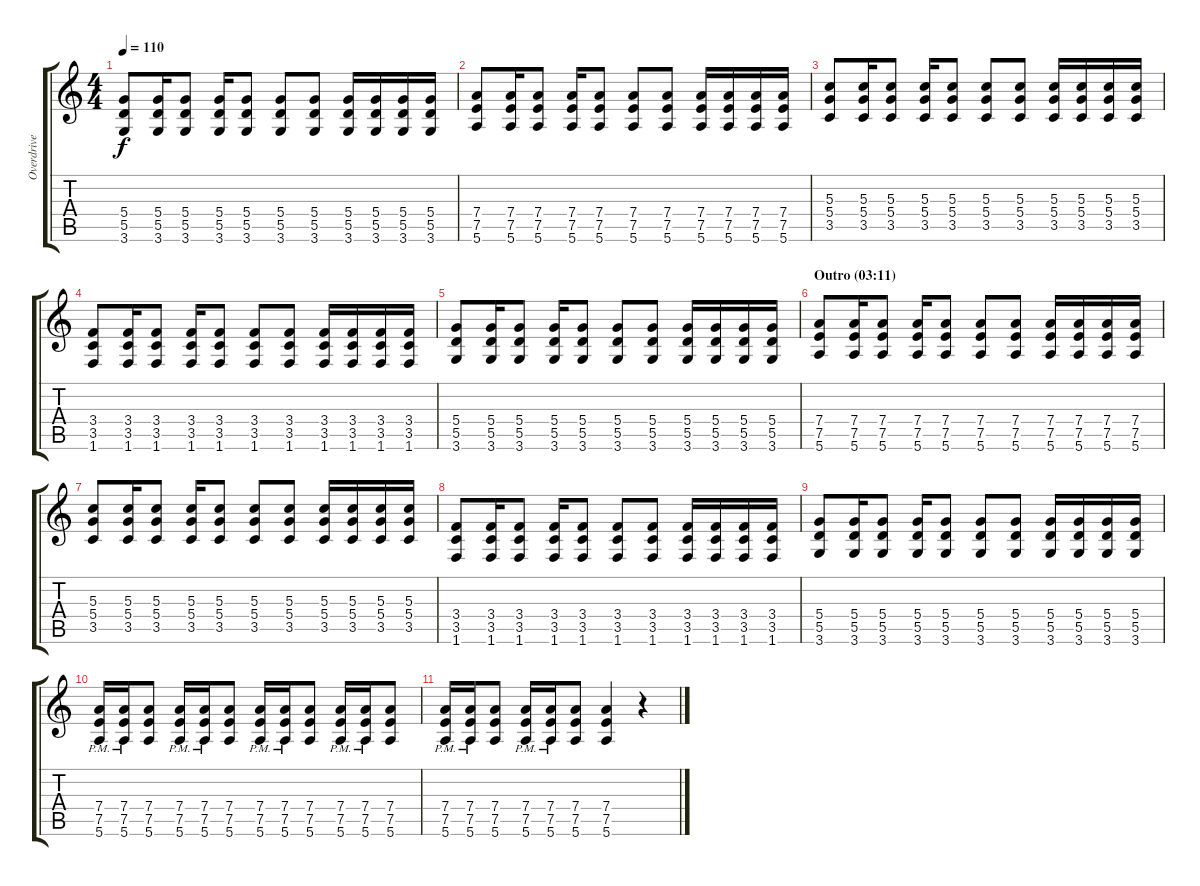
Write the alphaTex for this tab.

\track ("Overdrive" "Overdrive") {instrument overdrivenguitar}
\staff {score tabs}
\tuning (E4 B3 G3 D3 A2 E2) {hide}
\ts (4 4)
\tempo 110
\clef g2
\ks c
(5.4 5.5 3.6).8{dy f} (5.4 5.5 3.6).16 (5.4 5.5 3.6).8 (5.4 5.5 3.6).16 (5.4 5.5 3.6).8 (5.4 5.5 3.6).8 (5.4 5.5 3.6).8 (5.4 5.5 3.6).16 (5.4 5.5 3.6).16 (5.4 5.5 3.6).16 (5.4 5.5 3.6).16 |
(7.4 7.5 5.6).8 (7.4 7.5 5.6).16 (7.4 7.5 5.6).8 (7.4 7.5 5.6).16 (7.4 7.5 5.6).8 (7.4 7.5 5.6).8 (7.4 7.5 5.6).8 (7.4 7.5 5.6).16 (7.4 7.5 5.6).16 (7.4 7.5 5.6).16 (7.4 7.5 5.6).16 |
(5.3 5.4 3.5).8 (5.3 5.4 3.5).16 (5.3 5.4 3.5).8 (5.3 5.4 3.5).16 (5.3 5.4 3.5).8 (5.3 5.4 3.5).8 (5.3 5.4 3.5).8 (5.3 5.4 3.5).16 (5.3 5.4 3.5).16 (5.3 5.4 3.5).16 (5.3 5.4 3.5).16 |
(3.4 3.5 1.6).8 (3.4 3.5 1.6).16 (3.4 3.5 1.6).8 (3.4 3.5 1.6).16 (3.4 3.5 1.6).8 (3.4 3.5 1.6).8 (3.4 3.5 1.6).8 (3.4 3.5 1.6).16 (3.4 3.5 1.6).16 (3.4 3.5 1.6).16 (3.4 3.5 1.6).16 |
(5.4 5.5 3.6).8 (5.4 5.5 3.6).16 (5.4 5.5 3.6).8 (5.4 5.5 3.6).16 (5.4 5.5 3.6).8 (5.4 5.5 3.6).8 (5.4 5.5 3.6).8 (5.4 5.5 3.6).16 (5.4 5.5 3.6).16 (5.4 5.5 3.6).16 (5.4 5.5 3.6).16 |
\section ("" "Outro (03:11)")
(7.4 7.5 5.6).8 (7.4 7.5 5.6).16 (7.4 7.5 5.6).8 (7.4 7.5 5.6).16 (7.4 7.5 5.6).8 (7.4 7.5 5.6).8 (7.4 7.5 5.6).8 (7.4 7.5 5.6).16 (7.4 7.5 5.6).16 (7.4 7.5 5.6).16 (7.4 7.5 5.6).16 |
(5.3 5.4 3.5).8 (5.3 5.4 3.5).16 (5.3 5.4 3.5).8 (5.3 5.4 3.5).16 (5.3 5.4 3.5).8 (5.3 5.4 3.5).8 (5.3 5.4 3.5).8 (5.3 5.4 3.5).16 (5.3 5.4 3.5).16 (5.3 5.4 3.5).16 (5.3 5.4 3.5).16 |
(3.4 3.5 1.6).8 (3.4 3.5 1.6).16 (3.4 3.5 1.6).8 (3.4 3.5 1.6).16 (3.4 3.5 1.6).8 (3.4 3.5 1.6).8 (3.4 3.5 1.6).8 (3.4 3.5 1.6).16 (3.4 3.5 1.6).16 (3.4 3.5 1.6).16 (3.4 3.5 1.6).16 |
(5.4 5.5 3.6).8 (5.4 5.5 3.6).16 (5.4 5.5 3.6).8 (5.4 5.5 3.6).16 (5.4 5.5 3.6).8 (5.4 5.5 3.6).8 (5.4 5.5 3.6).8 (5.4 5.5 3.6).16 (5.4 5.5 3.6).16 (5.4 5.5 3.6).16 (5.4 5.5 3.6).16 |
(7.4{pm} 7.5{pm} 5.6{pm}).16 (7.4{pm} 7.5{pm} 5.6{pm}).16 (7.4 7.5 5.6).8 (7.4{pm} 7.5{pm} 5.6{pm}).16 (7.4{pm} 7.5{pm} 5.6{pm}).16 (7.4 7.5 5.6).8 (7.4{pm} 7.5{pm} 5.6{pm}).16 (7.4{pm} 7.5{pm} 5.6{pm}).16 (7.4 7.5 5.6).8 (7.4{pm} 7.5{pm} 5.6{pm}).16 (7.4{pm} 7.5{pm} 5.6{pm}).16 (7.4 7.5 5.6).8 |
(7.4{pm} 7.5{pm} 5.6{pm}).16 (7.4{pm} 7.5{pm} 5.6{pm}).16 (7.4 7.5 5.6).8 (7.4{pm} 7.5{pm} 5.6{pm}).16 (7.4{pm} 7.5{pm} 5.6{pm}).16 (7.4 7.5 5.6).8 (7.4 7.5 5.6).4 r.4
